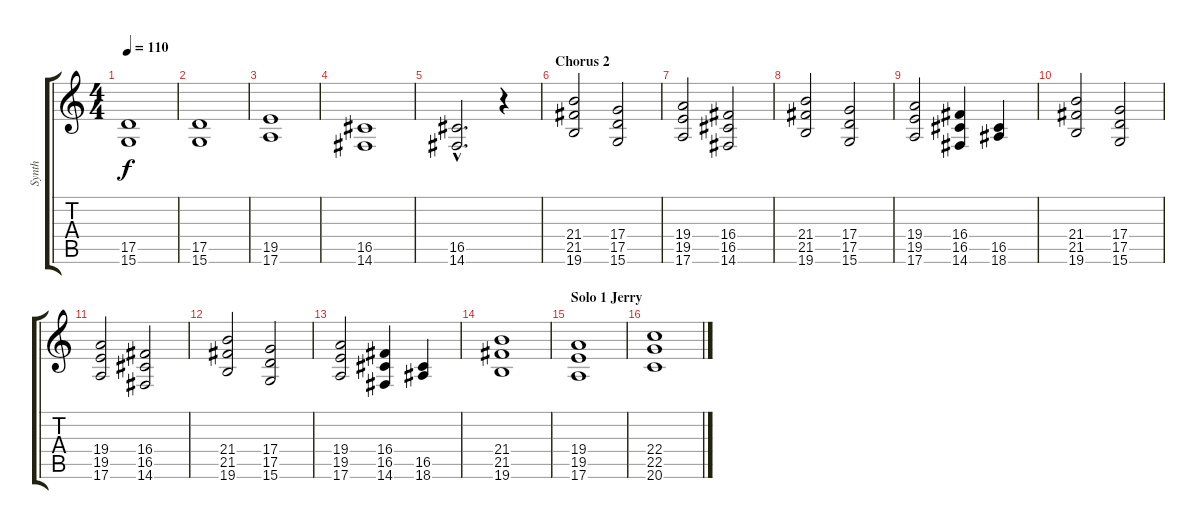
\track ("Synth" "Synth") {instrument stringensemble1}
\staff {score tabs}
\tuning (E4 B3 G3 D3 A2 E2) {hide}
\ts (4 4)
\tempo 110
\clef g2
\ks c
(17.5 15.6).1{dy f} |
(17.5 15.6).1 |
(19.5 17.6).1 |
(16.5 14.6).1 |
(16.5{hac} 14.6{hac}).2{d} r.4 |
\section ("" "Chorus 2")
(21.4 21.5 19.6).2 (17.4 17.5 15.6).2 |
(19.4 19.5 17.6).2 (16.4 16.5 14.6).2 |
(21.4 21.5 19.6).2 (17.4 17.5 15.6).2 |
(19.4 19.5 17.6).2 (16.4 16.5 14.6).4 (16.5 18.6).4 |
(21.4 21.5 19.6).2 (17.4 17.5 15.6).2 |
(19.4 19.5 17.6).2 (16.4 16.5 14.6).2 |
(21.4 21.5 19.6).2 (17.4 17.5 15.6).2 |
(19.4 19.5 17.6).2 (16.4 16.5 14.6).4 (16.5 18.6).4 |
(21.4 21.5 19.6).1 |
\section ("" "Solo 1 Jerry")
(19.4 19.5 17.6).1 |
(22.4 22.5 20.6).1
